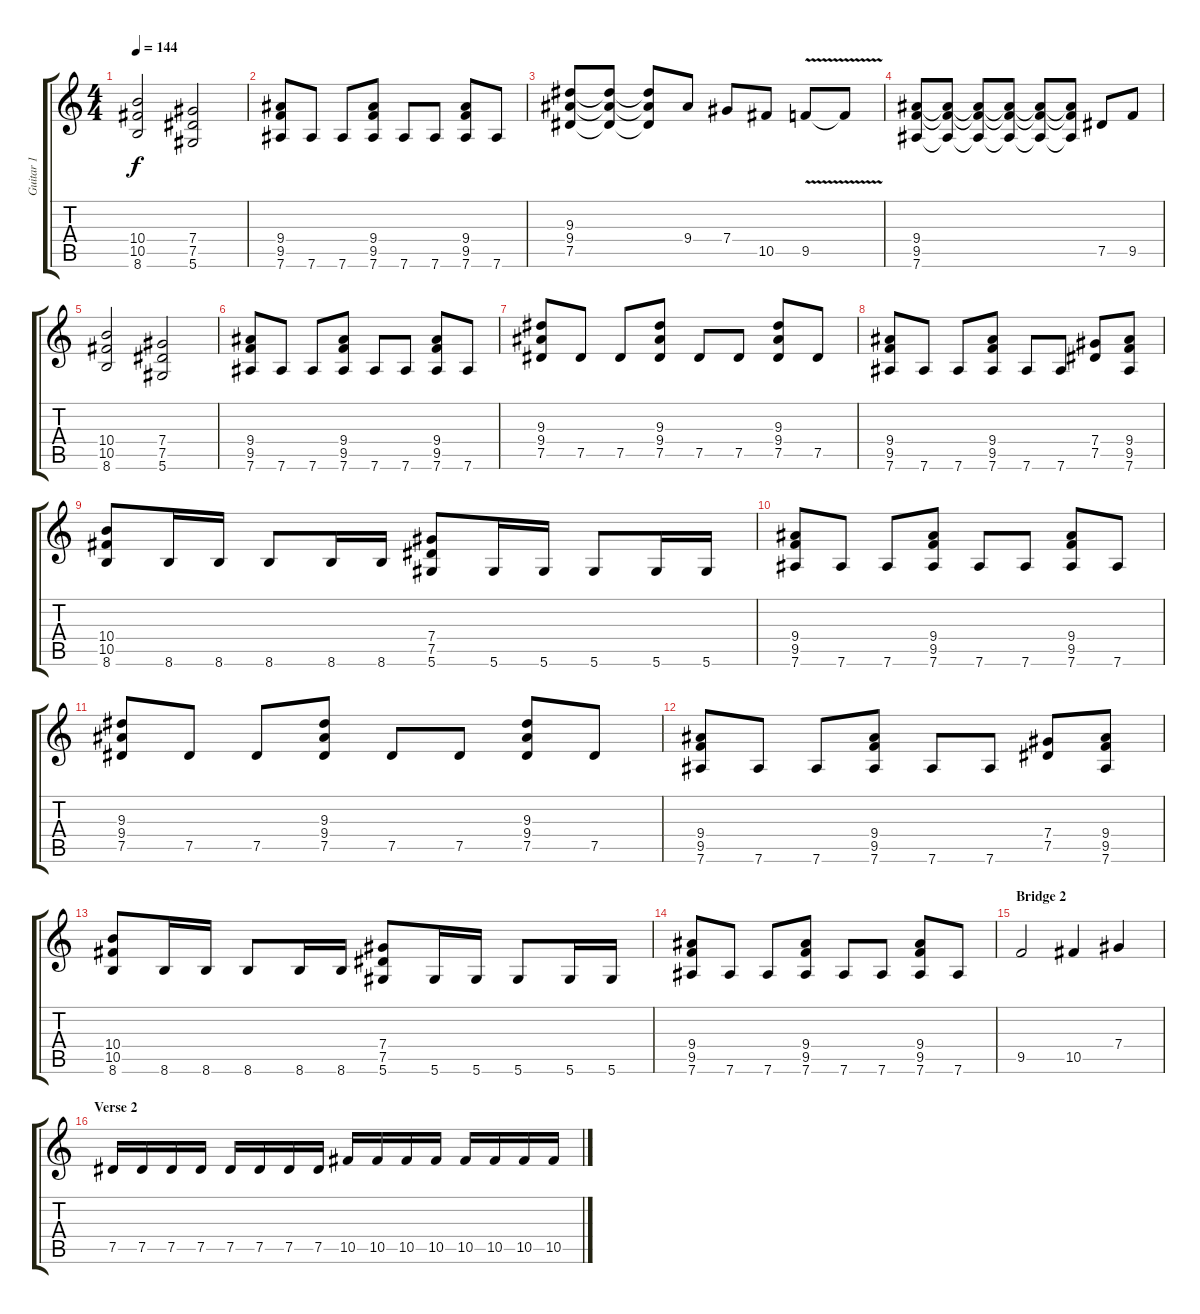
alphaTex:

\track ("Guitar 1" "Guitar 1") {instrument distortionguitar}
\staff {score tabs}
\tuning (Eb4 Bb3 Gb3 Db3 Ab2 Eb2) {hide}
\ts (4 4)
\tempo 144
\clef g2
\ks c
(10.4 10.5 8.6).2{dy f} (7.4 7.5 5.6).2 |
(9.4 9.5 7.6).8 7.6.8 7.6.8 (9.4 9.5 7.6).8 7.6.8 7.6.8 (9.4 9.5 7.6).8 7.6.8 |
(9.3 9.4 7.5).8 (9.3{t} 9.4{t} 7.5{t}).8 (9.3{t} 9.4{t} 7.5{t}).8 9.4.8 7.4.8 10.5.8 9.5{v}.8 9.5{t}.8 |
(9.4 9.5 7.6).8 (9.4{t} 9.5{t} 7.6{t}).8 (9.4{t} 9.5{t} 7.6{t}).8 (9.4{t} 9.5{t} 7.6{t}).8 (9.4{t} 9.5{t} 7.6{t}).8 (9.4{t} 9.5{t} 7.6{t}).8 7.5.8 9.5.8 |
(10.4 10.5 8.6).2 (7.4 7.5 5.6).2 |
(9.4 9.5 7.6).8 7.6.8 7.6.8 (9.4 9.5 7.6).8 7.6.8 7.6.8 (9.4 9.5 7.6).8 7.6.8 |
(9.3 9.4 7.5).8 7.5.8 7.5.8 (9.3 9.4 7.5).8 7.5.8 7.5.8 (9.3 9.4 7.5).8 7.5.8 |
(9.4 9.5 7.6).8 7.6.8 7.6.8 (9.4 9.5 7.6).8 7.6.8 7.6.8 (7.4 7.5).8 (9.4 9.5 7.6).8 |
(10.4 10.5 8.6).8 8.6.16 8.6.16 8.6.8 8.6.16 8.6.16 (7.4 7.5 5.6).8 5.6.16 5.6.16 5.6.8 5.6.16 5.6.16 |
(9.4 9.5 7.6).8 7.6.8 7.6.8 (9.4 9.5 7.6).8 7.6.8 7.6.8 (9.4 9.5 7.6).8 7.6.8 |
(9.3 9.4 7.5).8 7.5.8 7.5.8 (9.3 9.4 7.5).8 7.5.8 7.5.8 (9.3 9.4 7.5).8 7.5.8 |
(9.4 9.5 7.6).8 7.6.8 7.6.8 (9.4 9.5 7.6).8 7.6.8 7.6.8 (7.4 7.5).8 (9.4 9.5 7.6).8 |
(10.4 10.5 8.6).8 8.6.16 8.6.16 8.6.8 8.6.16 8.6.16 (7.4 7.5 5.6).8 5.6.16 5.6.16 5.6.8 5.6.16 5.6.16 |
(9.4 9.5 7.6).8 7.6.8 7.6.8 (9.4 9.5 7.6).8 7.6.8 7.6.8 (9.4 9.5 7.6).8 7.6.8 |
\section ("" "Bridge 2")
9.5.2 10.5.4 7.4.4 |
\section ("" "Verse 2")
7.5.16 7.5.16 7.5.16 7.5.16 7.5.16 7.5.16 7.5.16 7.5.16 10.5.16 10.5.16 10.5.16 10.5.16 10.5.16 10.5.16 10.5.16 10.5.16
